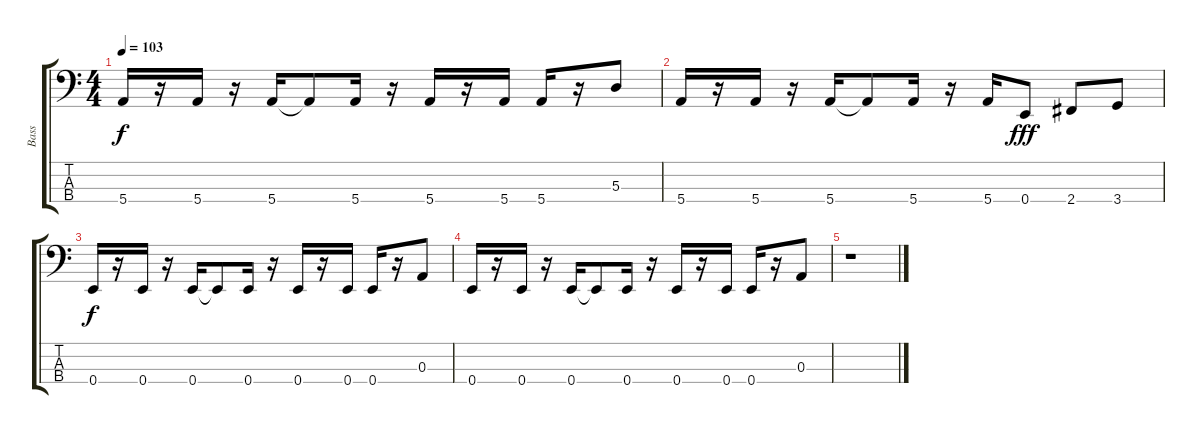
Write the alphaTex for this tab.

\track ("Bass" "Bass") {instrument electricbasspick}
\staff {score tabs}
\tuning (G2 D2 A1 E1) {hide}
\ts (4 4)
\tempo 103
\clef f4
\ks c
5.4.16{dy f} r.16 5.4.16 r.16 5.4.16 5.4{t}.8 5.4.16 r.16 5.4.16 r.16 5.4.16 5.4.16 r.16 5.3.8 |
5.4.16 r.16 5.4.16 r.16 5.4.16 5.4{t}.8 5.4.16 r.16 5.4.16 0.4.8{dy fff} 2.4.8 3.4.8 |
0.4.16{dy f} r.16 0.4.16 r.16 0.4.16 0.4{t}.8 0.4.16 r.16 0.4.16 r.16 0.4.16 0.4.16 r.16 0.3.8 |
0.4.16 r.16 0.4.16 r.16 0.4.16 0.4{t}.8 0.4.16 r.16 0.4.16 r.16 0.4.16 0.4.16 r.16 0.3.8 |
r.1
